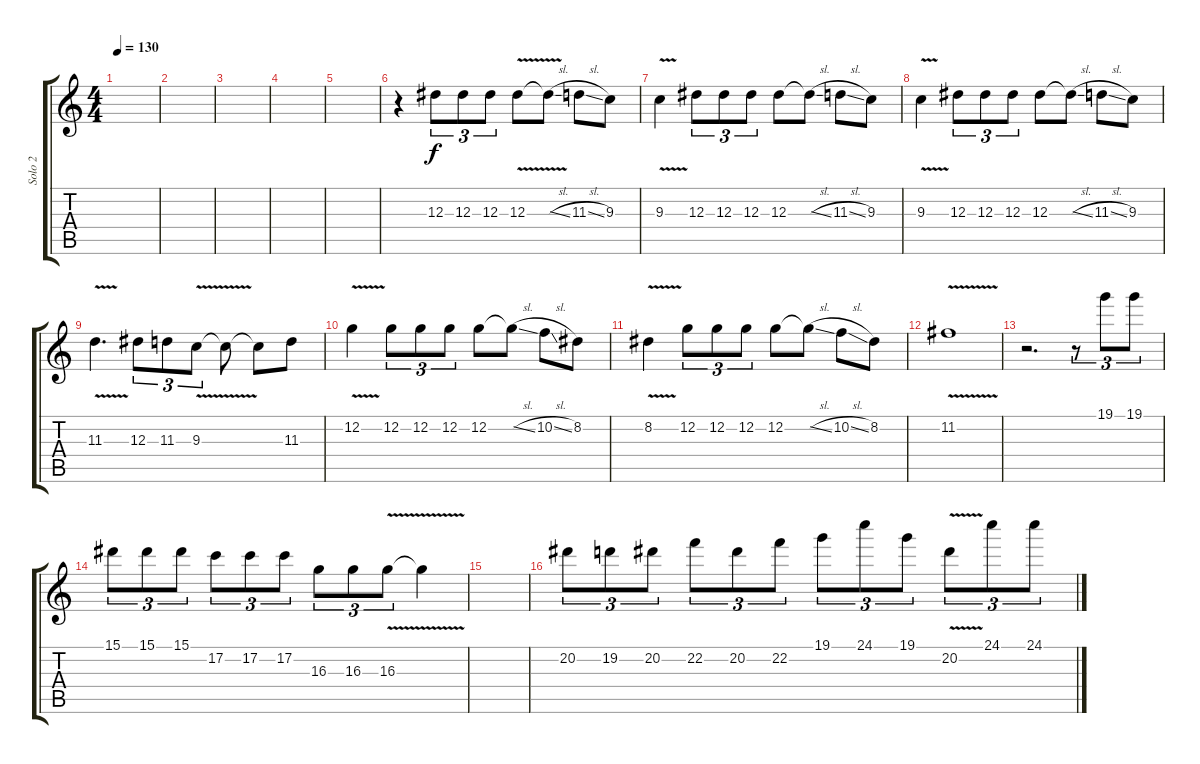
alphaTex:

\track ("Solo 2" "Solo 2") {instrument distortionguitar}
\staff {score tabs}
\tuning (C4 G3 Eb3 Bb2 F2 C2) {hide}
\ts (4 4)
\tempo 130
\clef g2
\ks c
|
|
|
|
|
r.4 12.3.8{tu (3 2)} 12.3.8{tu (3 2)} 12.3.8{tu (3 2)} 12.3{v}.8 12.3{sl t}.8 11.3{sl}.8 9.3.8 |
9.3{v}.4 12.3.8{tu (3 2)} 12.3.8{tu (3 2)} 12.3.8{tu (3 2)} 12.3.8 12.3{sl t}.8 11.3{sl}.8 9.3.8 |
9.3{v}.4 12.3.8{tu (3 2)} 12.3.8{tu (3 2)} 12.3.8{tu (3 2)} 12.3.8 12.3{sl t}.8 11.3{sl}.8 9.3.8 |
11.3{v}.4{d} 12.3.8{tu (3 2)} 11.3.8{tu (3 2)} 9.3{v}.8{tu (3 2)} 9.3{t}.8 9.3{t}.8 11.3.8 |
12.2{v}.4 12.2.8{tu (3 2)} 12.2.8{tu (3 2)} 12.2.8{tu (3 2)} 12.2.8 12.2{sl t}.8 10.2{sl}.8 8.2.8 |
8.2{v}.4 12.2.8{tu (3 2)} 12.2.8{tu (3 2)} 12.2.8{tu (3 2)} 12.2.8 12.2{sl t}.8 10.2{sl}.8 8.2.8 |
11.2{v}.1 |
r.2{d} r.8{tu (3 2)} 19.1.8{tu (3 2)} 19.1.8{tu (3 2)} |
15.1.8{tu (3 2)} 15.1.8{tu (3 2)} 15.1.8{tu (3 2)} 17.2.8{tu (3 2)} 17.2.8{tu (3 2)} 17.2.8{tu (3 2)} 16.3.8{tu (3 2)} 16.3.8{tu (3 2)} 16.3{v}.8{tu (3 2)} 16.3{t}.4 |
|
20.2.8{tu (3 2)} 19.2.8{tu (3 2)} 20.2.8{tu (3 2)} 22.2.8{tu (3 2)} 20.2.8{tu (3 2)} 22.2.8{tu (3 2)} 19.1.8{tu (3 2)} 24.1.8{tu (3 2)} 19.1.8{tu (3 2)} 20.2{v}.8{tu (3 2)} 24.1.8{tu (3 2)} 24.1.8{tu (3 2)}
